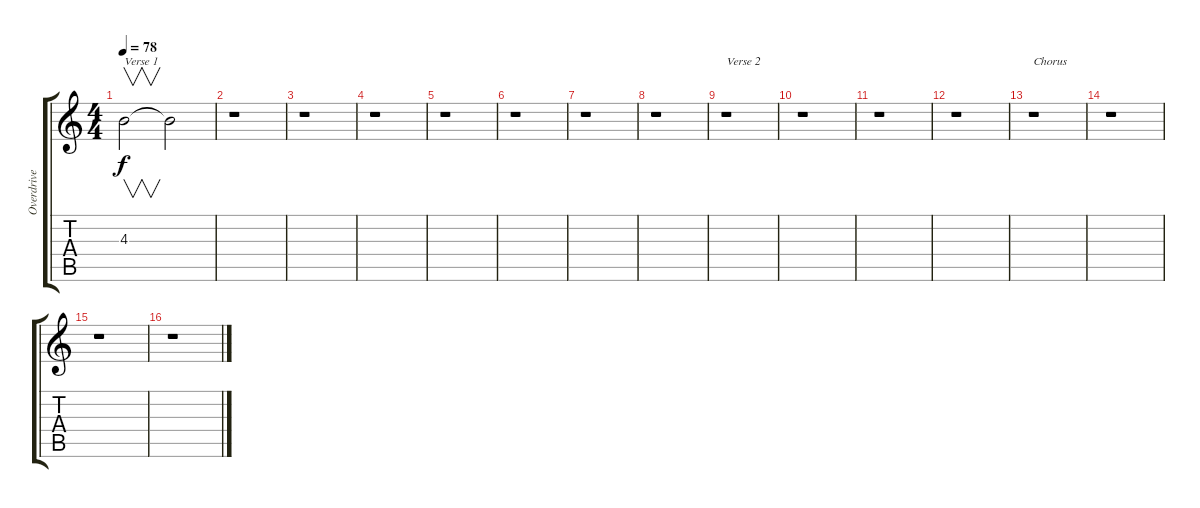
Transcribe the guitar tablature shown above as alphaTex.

\track ("Overdrive Guitar" "Overdrive ") {instrument overdrivenguitar}
\staff {score tabs}
\tuning (E4 B3 G3 D3 A2 E2) {hide}
\ts (4 4)
\tempo 78
\clef g2
\ks c
4.3.2{v txt "Verse 1" dy f} 4.3{t}.2 |
r.1 |
r.1 |
r.1 |
r.1 |
r.1 |
r.1 |
r.1 |
r.1{txt "Verse 2"} |
r.1 |
r.1 |
r.1 |
r.1{txt "Chorus"} |
r.1 |
r.1 |
r.1
